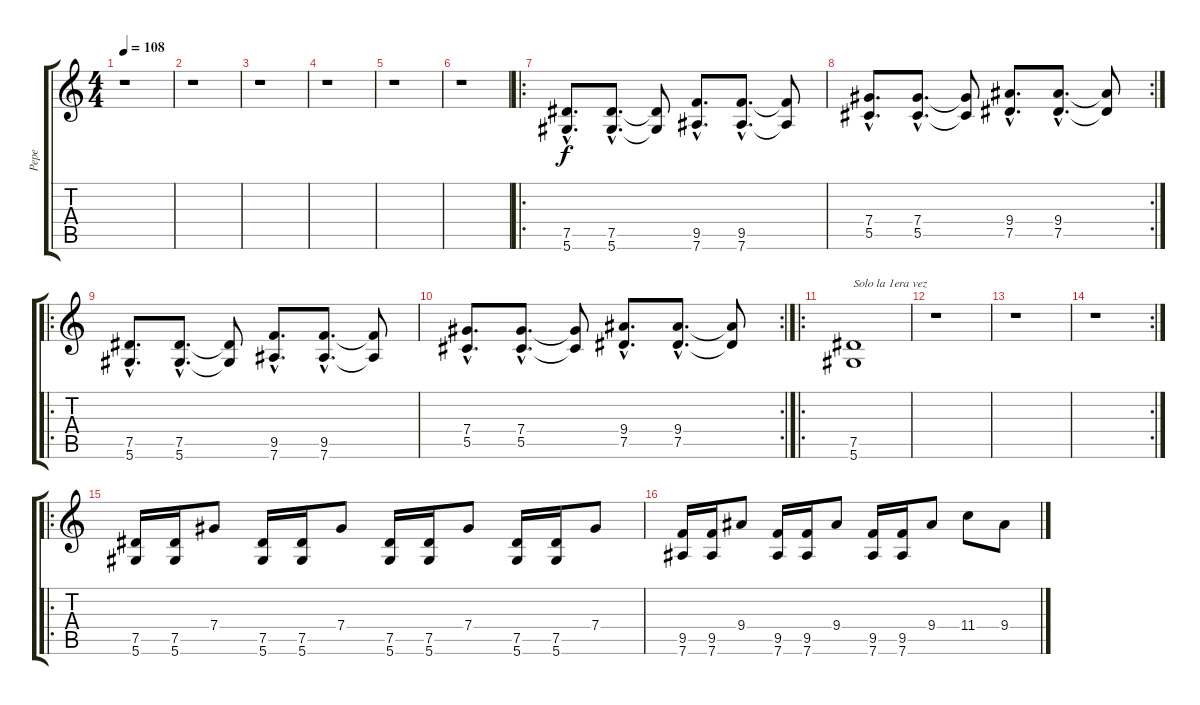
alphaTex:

\track ("Pepe" "Pepe") {instrument distortionguitar}
\staff {score tabs}
\tuning (Eb4 Bb3 Gb3 Db3 Ab2 Eb2) {hide}
\ts (4 4)
\tempo 108
\clef g2
\ks c
r.1{dy f instrument distortionguitar} |
r.1 |
r.1 |
r.1 |
r.1 |
r.1 |
\ro
(7.5{hac} 5.6{hac}).8{d} (7.5{hac} 5.6{hac}).8{d} (7.5{t} 5.6{t}).8 (9.5{hac} 7.6{hac}).8{d} (9.5{hac} 7.6{hac}).8{d} (9.5{t} 7.6{t}).8 |
\rc 2
(7.4{hac} 5.5{hac}).8{d} (7.4{hac} 5.5{hac}).8{d} (7.4{t} 5.5{t}).8 (9.4{hac} 7.5{hac}).8{d} (9.4{hac} 7.5{hac}).8{d} (9.4{t} 7.5{t}).8 |
\ro
(7.5{hac} 5.6{hac}).8{d} (7.5{hac} 5.6{hac}).8{d} (7.5{t} 5.6{t}).8 (9.5{hac} 7.6{hac}).8{d} (9.5{hac} 7.6{hac}).8{d} (9.5{t} 7.6{t}).8 |
\rc 2
(7.4{hac} 5.5{hac}).8{d} (7.4{hac} 5.5{hac}).8{d} (7.4{t} 5.5{t}).8 (9.4{hac} 7.5{hac}).8{d} (9.4{hac} 7.5{hac}).8{d} (9.4{t} 7.5{t}).8 |
\ro
(7.5 5.6).1{txt "Solo la 1era vez" volume 3} |
r.1 |
r.1 |
\rc 2
r.1 |
\ro
(7.5 5.6).16{volume 12} (7.5 5.6).16 7.4.8 (7.5 5.6).16 (7.5 5.6).16 7.4.8 (7.5 5.6).16 (7.5 5.6).16 7.4.8 (7.5 5.6).16 (7.5 5.6).16 7.4.8 |
(9.5 7.6).16 (9.5 7.6).16 9.4.8 (9.5 7.6).16 (9.5 7.6).16 9.4.8 (9.5 7.6).16 (9.5 7.6).16 9.4.8 11.4.8 9.4.8
